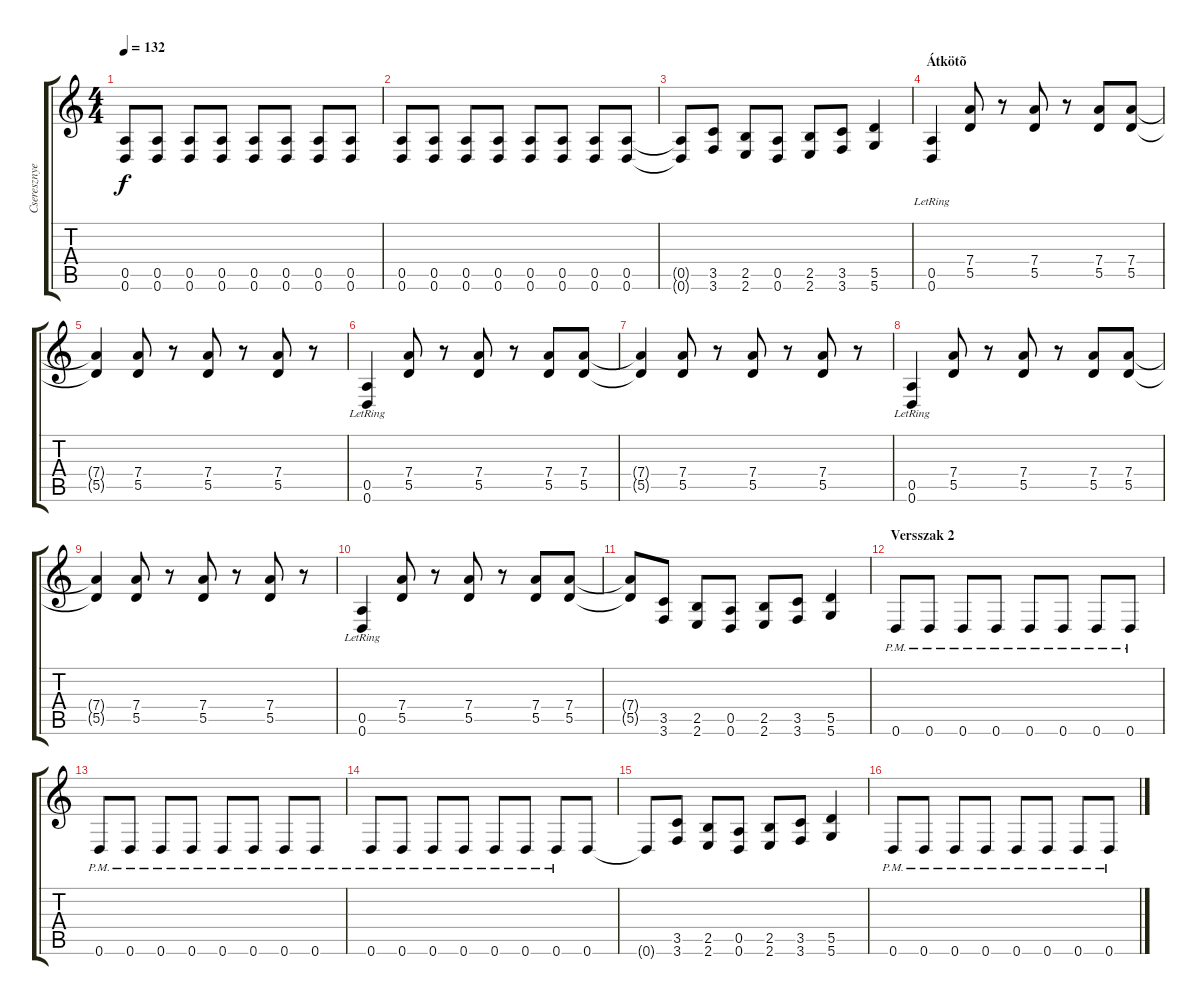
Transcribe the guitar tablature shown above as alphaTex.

\track ("Cseresznye" "Cseresznye") {instrument distortionguitar}
\staff {score tabs}
\tuning (E4 B3 G3 D3 A2 D2) {hide}
\ts (4 4)
\tempo 132
\clef g2
\ks c
(0.5 0.6).8{dy f} (0.5 0.6).8 (0.5 0.6).8 (0.5 0.6).8 (0.5 0.6).8 (0.5 0.6).8 (0.5 0.6).8 (0.5 0.6).8 |
(0.5 0.6).8 (0.5 0.6).8 (0.5 0.6).8 (0.5 0.6).8 (0.5 0.6).8 (0.5 0.6).8 (0.5 0.6).8 (0.5 0.6).8 |
(0.5{t} 0.6{t}).8 (3.5 3.6).8 (2.5 2.6).8 (0.5 0.6).8 (2.5 2.6).8 (3.5 3.6).8 (5.5 5.6).4 |
\section ("" "Átkötõ")
(0.5 0.6{lr}).4 (7.4 5.5).8 r.8 (7.4 5.5).8 r.8 (7.4 5.5).8 (7.4 5.5).8 |
(7.4{t} 5.5{t}).4 (7.4 5.5).8 r.8 (7.4 5.5).8 r.8 (7.4 5.5).8 r.8 |
(0.5 0.6{lr}).4 (7.4 5.5).8 r.8 (7.4 5.5).8 r.8 (7.4 5.5).8 (7.4 5.5).8 |
(7.4{t} 5.5{t}).4 (7.4 5.5).8 r.8 (7.4 5.5).8 r.8 (7.4 5.5).8 r.8 |
(0.5 0.6{lr}).4 (7.4 5.5).8 r.8 (7.4 5.5).8 r.8 (7.4 5.5).8 (7.4 5.5).8 |
(7.4{t} 5.5{t}).4 (7.4 5.5).8 r.8 (7.4 5.5).8 r.8 (7.4 5.5).8 r.8 |
(0.5 0.6{lr}).4 (7.4 5.5).8 r.8 (7.4 5.5).8 r.8 (7.4 5.5).8 (7.4 5.5).8 |
(7.4{t} 5.5{t}).8 (3.5 3.6).8 (2.5 2.6).8 (0.5 0.6).8 (2.5 2.6).8 (3.5 3.6).8 (5.5 5.6).4 |
\section ("" "Versszak 2")
0.6{pm}.8 0.6{pm}.8 0.6{pm}.8 0.6{pm}.8 0.6{pm}.8 0.6{pm}.8 0.6{pm}.8 0.6{pm}.8 |
0.6{pm}.8 0.6{pm}.8 0.6{pm}.8 0.6{pm}.8 0.6{pm}.8 0.6{pm}.8 0.6{pm}.8 0.6{pm}.8 |
0.6{pm}.8 0.6{pm}.8 0.6{pm}.8 0.6{pm}.8 0.6{pm}.8 0.6{pm}.8 0.6{pm}.8 0.6.8 |
0.6{t}.8 (3.5 3.6).8 (2.5 2.6).8 (0.5 0.6).8 (2.5 2.6).8 (3.5 3.6).8 (5.5 5.6).4 |
0.6{pm}.8 0.6{pm}.8 0.6{pm}.8 0.6{pm}.8 0.6{pm}.8 0.6{pm}.8 0.6{pm}.8 0.6{pm}.8
